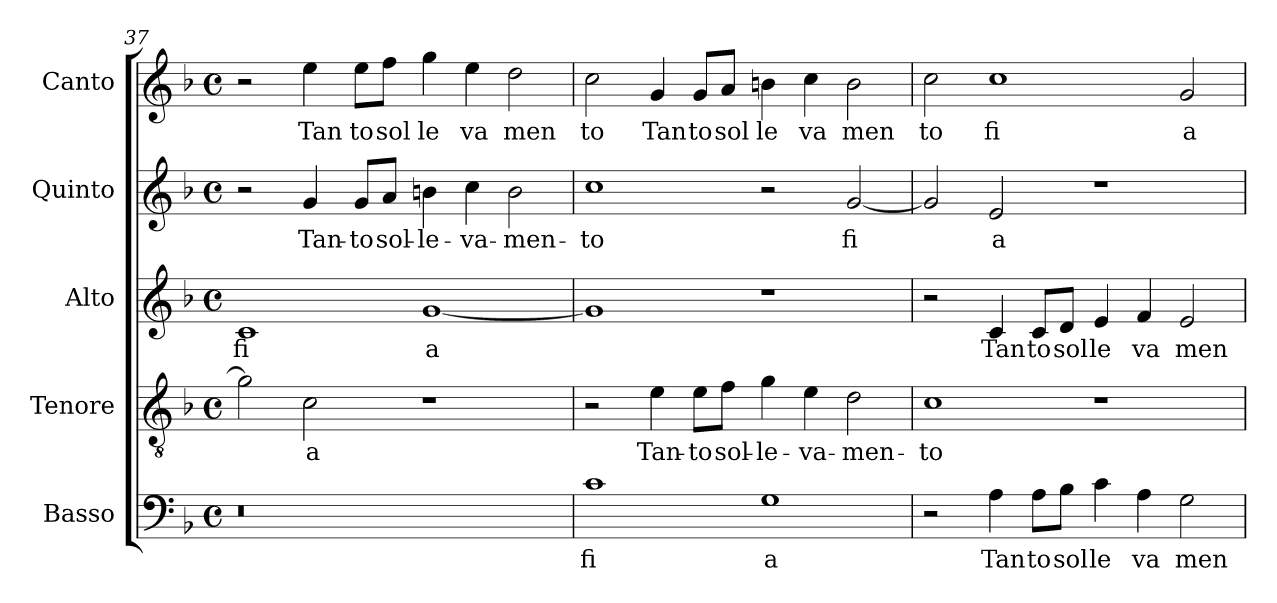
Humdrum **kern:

**kern	**text	**kern	**text	**kern	**text	**kern	**text	**kern	**text
*part5	*part5	*part4	*part4	*part3	*part3	*part2	*part2	*part1	*part1
*staff5	*staff5	*staff4	*staff4	*staff3	*staff3	*staff2	*staff2	*staff1	*staff1
*I"Basso	*	*I"Tenore	*	*I"Alto	*	*I"Quinto	*	*I"Canto	*
*clefF4	*	*clefGv2	*	*clefG2	*	*clefG2	*	*clefG2	*
*k[b-]	*	*k[b-]	*	*k[b-]	*	*k[b-]	*	*k[b-]	*
*F:	*	*F:	*	*F:	*	*F:	*	*F:	*
*M4/4	*	*M4/4	*	*M4/4	*	*M4/4	*	*M4/4	*
*met(c)	*	*met(c)	*	*met(c)	*	*met(c)	*	*met(c)	*
=37	=37	=37	=37	=37	=37	=37	=37	=37	=37
!	!	!	!LO:LY:b:cj	!	!LO:LY:b:cj	!	!	!	!
0r	.	2g\]	--	1c	fi	2r	.	2r	.
!	!	!	!LO:LY:b:cj	!	!	!	!LO:LY:b:cj	!	!LO:LY:b:cj
.	.	2c\	-a	.	.	4g/	Tan-	4ee\	Tan
!	!	!	!	!	!	!	!LO:LY:b:cj	!	!LO:LY:b:cj
.	.	.	.	.	.	8g/L	-to	8ee\L	to
!	!	!	!	!	!	!	!LO:LY:b:cj	!	!LO:LY:b:cj
.	.	.	.	.	.	8a/J	sol-	8ff\J	sol
!	!	!	!	!	!LO:LY:b:cj	!	!LO:LY:b:cj	!	!LO:LY:b:cj
.	.	1r	.	[<1g	a	4bn\	-le-	4gg\	le
!	!	!	!	!	!	!	!LO:LY:b:cj	!	!LO:LY:b:cj
.	.	.	.	.	.	4cc\	-va-	4ee\	va
!	!	!	!	!	!	!	!LO:LY:b:cj	!	!LO:LY:b:cj
.	.	.	.	.	.	2b\	-men-	2dd\	men
=38	=38	=38	=38	=38	=38	=38	=38	=38	=38
!	!LO:LY:b:cj	!	!	!	!LO:LY:b:cj	!	!LO:LY:b:cj	!	!LO:LY:b:cj
1c	fi	2r	.	1g]	.	1cc	-to	2cc\	to
!	!	!	!LO:LY:b:cj	!	!	!	!	!	!LO:LY:b:cj
.	.	4e\	Tan-	.	.	.	.	4g/	Tan
!	!	!	!LO:LY:b:cj	!	!	!	!	!	!LO:LY:b:cj
.	.	8e\L	-to	.	.	.	.	8g/L	to
!	!	!	!LO:LY:b:cj	!	!	!	!	!	!LO:LY:b:cj
.	.	8f\J	sol-	.	.	.	.	8a/J	sol
!	!LO:LY:b:cj	!	!LO:LY:b:cj	!	!	!	!	!	!LO:LY:b:cj
1G	a	4g\	-le-	1r	.	2r	.	4bn\	le
!	!	!	!LO:LY:b:cj	!	!	!	!	!	!LO:LY:b:cj
.	.	4e\	-va-	.	.	.	.	4cc\	va
!	!	!	!LO:LY:b:cj	!	!	!	!LO:LY:b:cj	!	!LO:LY:b:cj
.	.	2d\	-men-	.	.	[<2g/	fi-	2b\	men
=39	=39	=39	=39	=39	=39	=39	=39	=39	=39
!	!	!	!LO:LY:b:cj	!	!	!	!LO:LY:b:cj	!	!LO:LY:b:cj
2r	.	1c	-to	2r	.	2g/]	--	2cc\	to
!	!LO:LY:b:cj	!	!	!	!LO:LY:b:cj	!	!LO:LY:b:cj	!	!LO:LY:b:cj
4A\	Tan	.	.	4c/	Tan	2e/	-a	1cc	fi
!	!LO:LY:b:cj	!	!	!	!LO:LY:b:cj	!	!	!	!
8A\L	to	.	.	8c/L	to	.	.	.	.
!	!LO:LY:b:cj	!	!	!	!LO:LY:b:cj	!	!	!	!
8B-\J	sol	.	.	8d/J	sol	.	.	.	.
!	!LO:LY:b:cj	!	!	!	!LO:LY:b:cj	!	!	!	!
4c\	le	1r	.	4e/	le	1r	.	.	.
!	!LO:LY:b:cj	!	!	!	!LO:LY:b:cj	!	!	!	!
4A\	va	.	.	4f/	va	.	.	.	.
!	!LO:LY:b:cj	!	!	!	!LO:LY:b:cj	!	!	!	!LO:LY:b:cj
2G\	men	.	.	2e/	men	.	.	2g/	a
=	=	=	=	=	=	=	=	=	=
*-	*-	*-	*-	*-	*-	*-	*-	*-	*-
